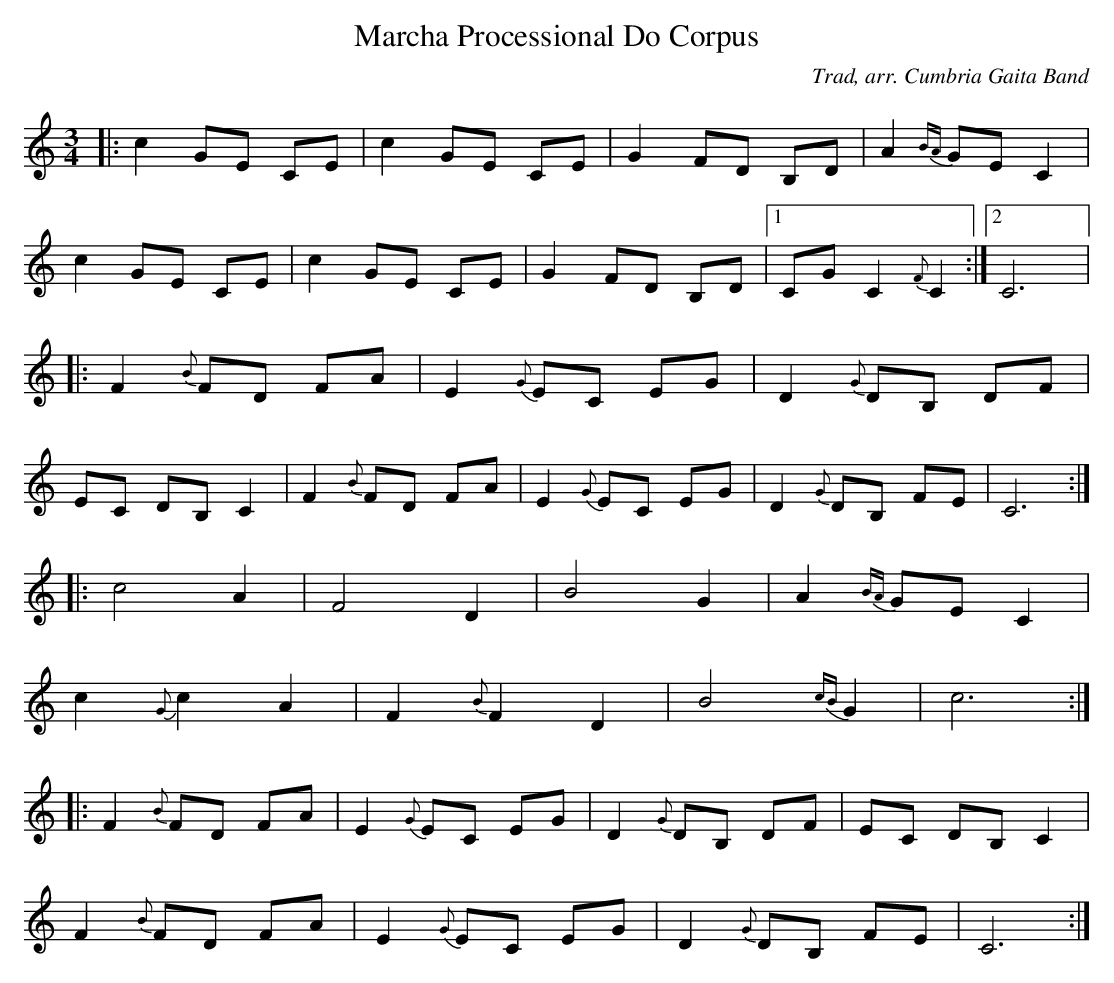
X:1
T:Marcha Processional Do Corpus
C:Trad, arr. Cumbria Gaita Band
K:Cmaj
M:4/4
M:3/4
L:1/8
|:c2 GE CE |c2 GE CE |G2 FD B,D |A2 {BA}GE C2 |
c2 GE CE |c2 GE CE |G2 FD B,D | [1CG C2 {F}C2 :| [2C6 |:
F2 {B}FD FA |E2 {G}EC EG |D2 {G}DB, DF |
EC DB, C2 |F2 {B}FD FA |E2 {G}EC EG |D2 {G}DB, FE |C6 :|
|:c4 A2 |F4 D2 |B4 G2 |A2 {BA}GE C2 |
c2 {G}c2 A2 |F2 {B}F2 D2 |B4 {cB}G2 |c6 :|
|:F2 {B}FD FA |E2 {G}EC EG |D2 {G}DB, DF |EC DB, C2 |
F2 {B}FD FA |E2 {G}EC EG |D2 {G}DB, FE |C6 :|
